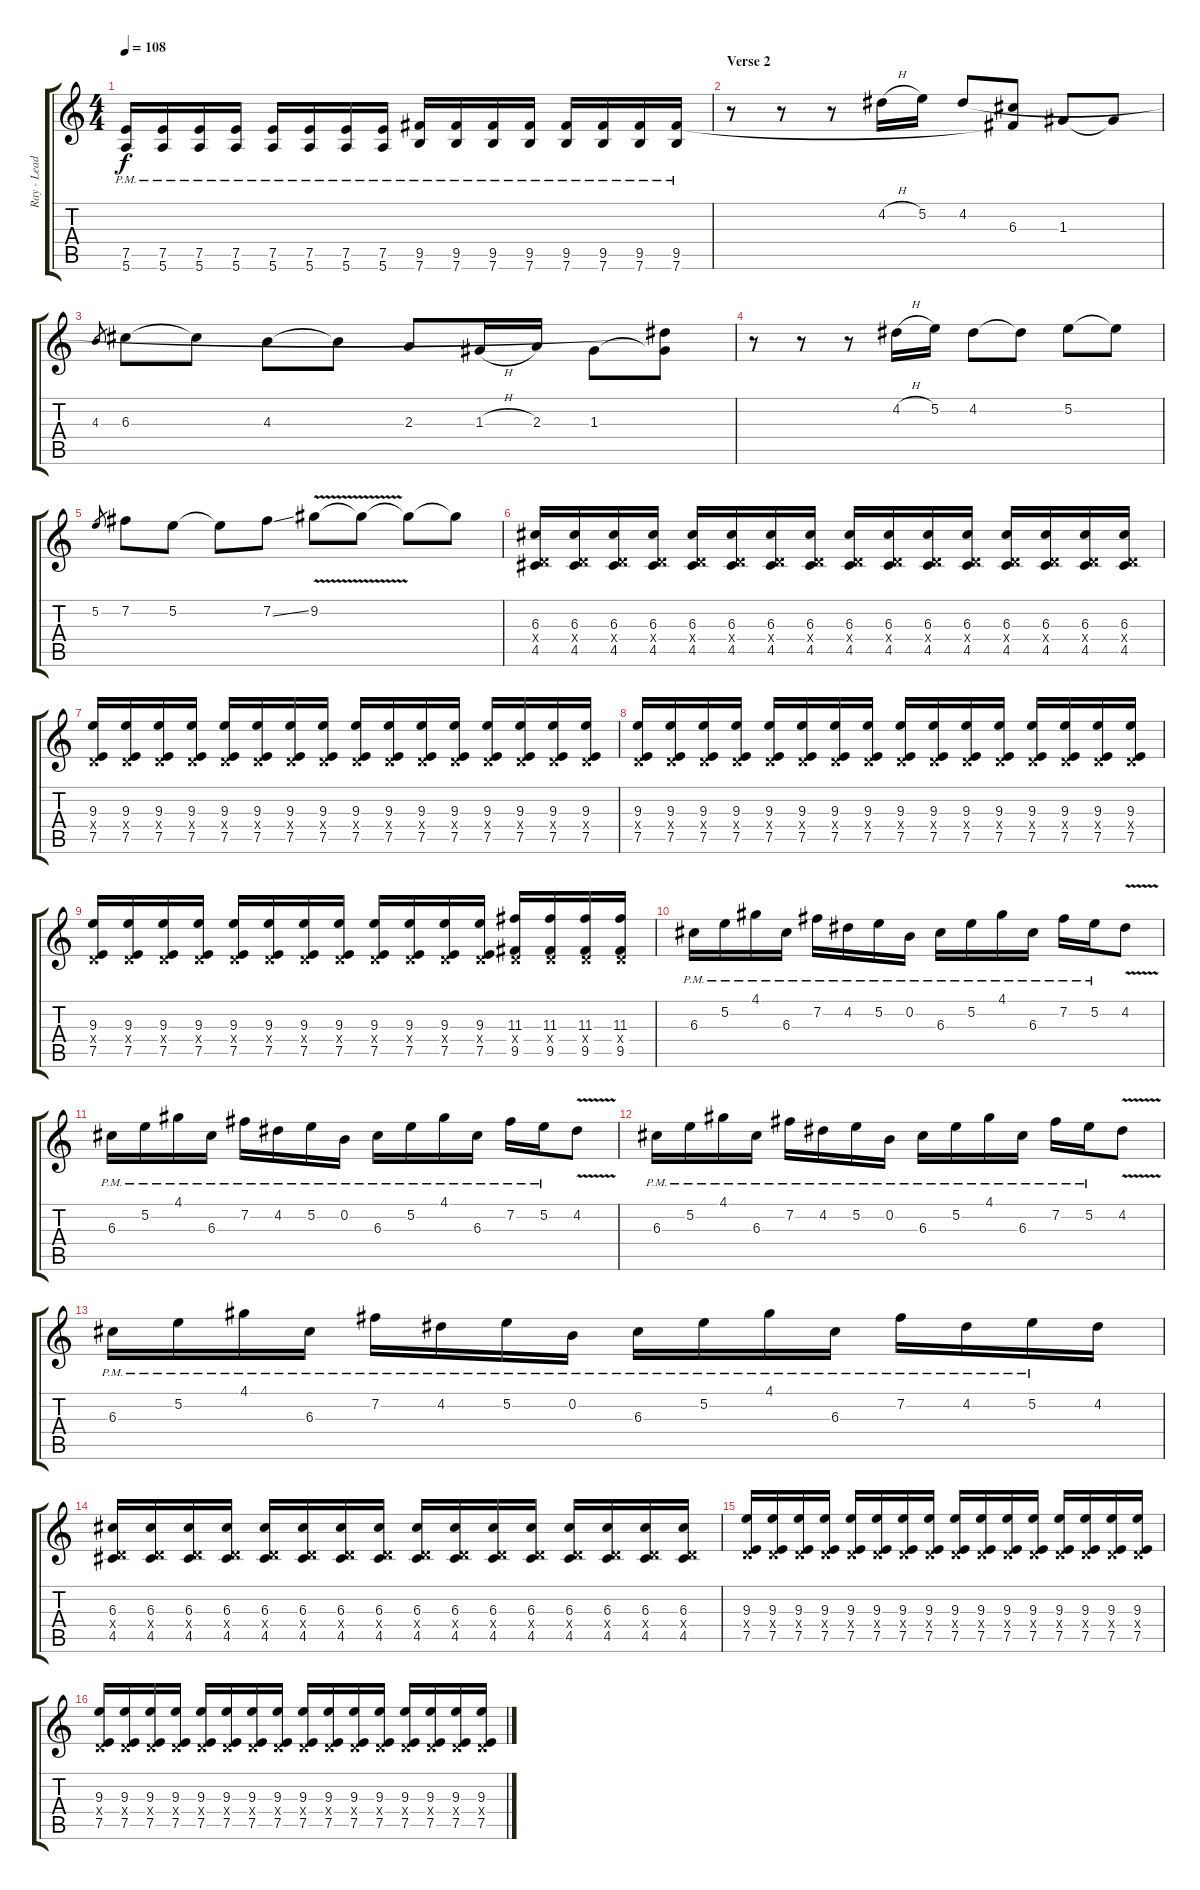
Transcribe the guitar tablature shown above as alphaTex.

\track ("Ray - Lead Guitar" "Ray - Lead") {instrument distortionguitar}
\staff {score tabs}
\tuning (E4 B3 G3 D3 A2 E2) {hide}
\ts (4 4)
\tempo 108
\clef g2
\ks c
(7.5{pm} 5.6{pm}).16{dy f} (7.5{pm} 5.6{pm}).16 (7.5{pm} 5.6{pm}).16 (7.5{pm} 5.6{pm}).16 (7.5{pm} 5.6{pm}).16 (7.5{pm} 5.6{pm}).16 (7.5{pm} 5.6{pm}).16 (7.5{pm} 5.6{pm}).16 (9.5{pm} 7.6{pm}).16 (9.5{pm} 7.6{pm}).16 (9.5{pm} 7.6{pm}).16 (9.5{pm} 7.6{pm}).16 (9.5{pm} 7.6{pm}).16 (9.5{pm} 7.6{pm}).16 (9.5{pm} 7.6{pm}).16 (9.5{pm} 7.6{pm}).16 |
\section ("" "Verse 2")
r.8{instrument electricguitarclean} r.8 r.8 4.2{h}.16 5.2.16 4.2.8 (6.3{t} 9.5{t}).8 1.3.8 1.3{t}.8 |
4.3.8{gr} 6.3.8 6.3{t}.8 4.3.8 4.3{t}.8 2.3.8 1.3{h}.16 2.3.16 1.3.8 (4.2{t} 1.3{t}).8 |
r.8 r.8 r.8 4.2{h}.16 5.2.16 4.2.8 4.2{t}.8 5.2.8 5.2{t}.8 |
5.2.8{gr} 7.2.8 5.2.8 5.2{t}.8 7.2{ss}.8 9.2{v}.8 9.2{t}.8 9.2{t}.8 9.2{t}.8 |
(6.3 0.4{x} 4.5).16{instrument distortionguitar} (6.3 0.4{x} 4.5).16 (6.3 0.4{x} 4.5).16 (6.3 0.4{x} 4.5).16 (6.3 0.4{x} 4.5).16 (6.3 0.4{x} 4.5).16 (6.3 0.4{x} 4.5).16 (6.3 0.4{x} 4.5).16 (6.3 0.4{x} 4.5).16 (6.3 0.4{x} 4.5).16 (6.3 0.4{x} 4.5).16 (6.3 0.4{x} 4.5).16 (6.3 0.4{x} 4.5).16 (6.3 0.4{x} 4.5).16 (6.3 0.4{x} 4.5).16 (6.3 0.4{x} 4.5).16 |
(9.3 0.4{x} 7.5).16 (9.3 0.4{x} 7.5).16 (9.3 0.4{x} 7.5).16 (9.3 0.4{x} 7.5).16 (9.3 0.4{x} 7.5).16 (9.3 0.4{x} 7.5).16 (9.3 0.4{x} 7.5).16 (9.3 0.4{x} 7.5).16 (9.3 0.4{x} 7.5).16 (9.3 0.4{x} 7.5).16 (9.3 0.4{x} 7.5).16 (9.3 0.4{x} 7.5).16 (9.3 0.4{x} 7.5).16 (9.3 0.4{x} 7.5).16 (9.3 0.4{x} 7.5).16 (9.3 0.4{x} 7.5).16 |
(9.3 0.4{x} 7.5).16 (9.3 0.4{x} 7.5).16 (9.3 0.4{x} 7.5).16 (9.3 0.4{x} 7.5).16 (9.3 0.4{x} 7.5).16 (9.3 0.4{x} 7.5).16 (9.3 0.4{x} 7.5).16 (9.3 0.4{x} 7.5).16 (9.3 0.4{x} 7.5).16 (9.3 0.4{x} 7.5).16 (9.3 0.4{x} 7.5).16 (9.3 0.4{x} 7.5).16 (9.3 0.4{x} 7.5).16 (9.3 0.4{x} 7.5).16 (9.3 0.4{x} 7.5).16 (9.3 0.4{x} 7.5).16 |
(9.3 0.4{x} 7.5).16 (9.3 0.4{x} 7.5).16 (9.3 0.4{x} 7.5).16 (9.3 0.4{x} 7.5).16 (9.3 0.4{x} 7.5).16 (9.3 0.4{x} 7.5).16 (9.3 0.4{x} 7.5).16 (9.3 0.4{x} 7.5).16 (9.3 0.4{x} 7.5).16 (9.3 0.4{x} 7.5).16 (9.3 0.4{x} 7.5).16 (9.3 0.4{x} 7.5).16 (11.3 0.4{x} 9.5).16 (11.3 0.4{x} 9.5).16 (11.3 0.4{x} 9.5).16 (11.3 0.4{x} 9.5).16 |
6.3{pm}.16 5.2{pm}.16 4.1{pm}.16 6.3{pm}.16 7.2{pm}.16 4.2{pm}.16 5.2{pm}.16 0.2{pm}.16 6.3{pm}.16 5.2{pm}.16 4.1{pm}.16 6.3{pm}.16 7.2{pm}.16 5.2{pm}.16 4.2{v}.8 |
6.3{pm}.16 5.2{pm}.16 4.1{pm}.16 6.3{pm}.16 7.2{pm}.16 4.2{pm}.16 5.2{pm}.16 0.2{pm}.16 6.3{pm}.16 5.2{pm}.16 4.1{pm}.16 6.3{pm}.16 7.2{pm}.16 5.2{pm}.16 4.2{v}.8 |
6.3{pm}.16 5.2{pm}.16 4.1{pm}.16 6.3{pm}.16 7.2{pm}.16 4.2{pm}.16 5.2{pm}.16 0.2{pm}.16 6.3{pm}.16 5.2{pm}.16 4.1{pm}.16 6.3{pm}.16 7.2{pm}.16 5.2{pm}.16 4.2{v}.8 |
6.3{pm}.16 5.2{pm}.16 4.1{pm}.16 6.3{pm}.16 7.2{pm}.16 4.2{pm}.16 5.2{pm}.16 0.2{pm}.16 6.3{pm}.16 5.2{pm}.16 4.1{pm}.16 6.3{pm}.16 7.2{pm}.16 4.2{pm}.16 5.2{pm}.16 4.2.16 |
(6.3 0.4{x} 4.5).16{instrument distortionguitar} (6.3 0.4{x} 4.5).16 (6.3 0.4{x} 4.5).16 (6.3 0.4{x} 4.5).16 (6.3 0.4{x} 4.5).16 (6.3 0.4{x} 4.5).16 (6.3 0.4{x} 4.5).16 (6.3 0.4{x} 4.5).16 (6.3 0.4{x} 4.5).16 (6.3 0.4{x} 4.5).16 (6.3 0.4{x} 4.5).16 (6.3 0.4{x} 4.5).16 (6.3 0.4{x} 4.5).16 (6.3 0.4{x} 4.5).16 (6.3 0.4{x} 4.5).16 (6.3 0.4{x} 4.5).16 |
(9.3 0.4{x} 7.5).16 (9.3 0.4{x} 7.5).16 (9.3 0.4{x} 7.5).16 (9.3 0.4{x} 7.5).16 (9.3 0.4{x} 7.5).16 (9.3 0.4{x} 7.5).16 (9.3 0.4{x} 7.5).16 (9.3 0.4{x} 7.5).16 (9.3 0.4{x} 7.5).16 (9.3 0.4{x} 7.5).16 (9.3 0.4{x} 7.5).16 (9.3 0.4{x} 7.5).16 (9.3 0.4{x} 7.5).16 (9.3 0.4{x} 7.5).16 (9.3 0.4{x} 7.5).16 (9.3 0.4{x} 7.5).16 |
(9.3 0.4{x} 7.5).16 (9.3 0.4{x} 7.5).16 (9.3 0.4{x} 7.5).16 (9.3 0.4{x} 7.5).16 (9.3 0.4{x} 7.5).16 (9.3 0.4{x} 7.5).16 (9.3 0.4{x} 7.5).16 (9.3 0.4{x} 7.5).16 (9.3 0.4{x} 7.5).16 (9.3 0.4{x} 7.5).16 (9.3 0.4{x} 7.5).16 (9.3 0.4{x} 7.5).16 (9.3 0.4{x} 7.5).16 (9.3 0.4{x} 7.5).16 (9.3 0.4{x} 7.5).16 (9.3 0.4{x} 7.5).16
